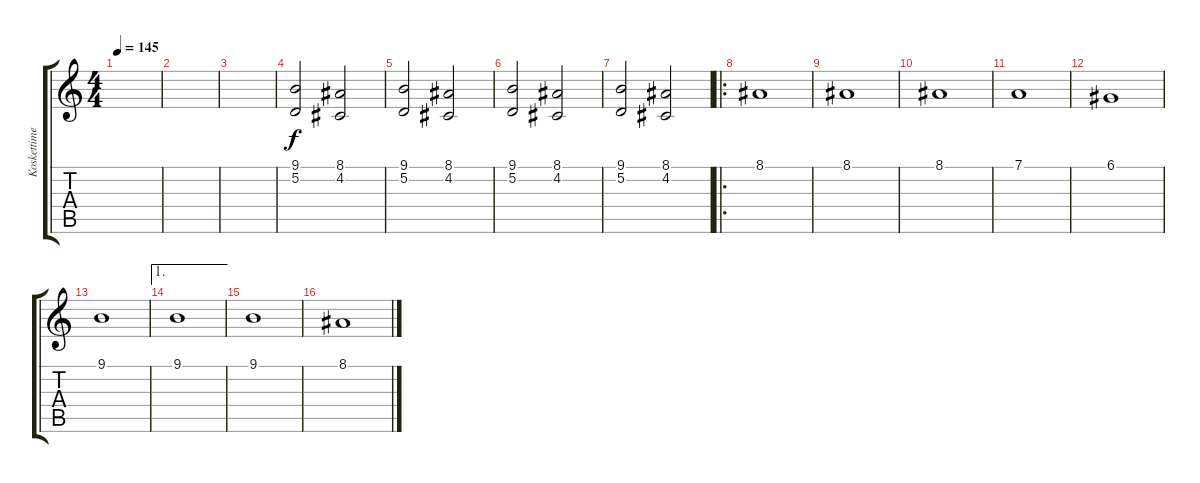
\track ("Koskettimet 4" "Koskettime") {instrument tubularbells}
\staff {score tabs}
\tuning (D4 A3 F3 C3 G2 D2) {hide}
\ts (4 4)
\tempo 145
\clef g2
\ks c
|
|
|
(9.1 5.2).2 (8.1 4.2).2 |
(9.1 5.2).2 (8.1 4.2).2 |
(9.1 5.2).2 (8.1 4.2).2 |
(9.1 5.2).2 (8.1 4.2).2 |
\ro
8.1.1 |
8.1.1 |
8.1.1 |
7.1.1 |
6.1.1 |
9.1.1 |
\ae 1
9.1.1 |
9.1.1 |
8.1.1
